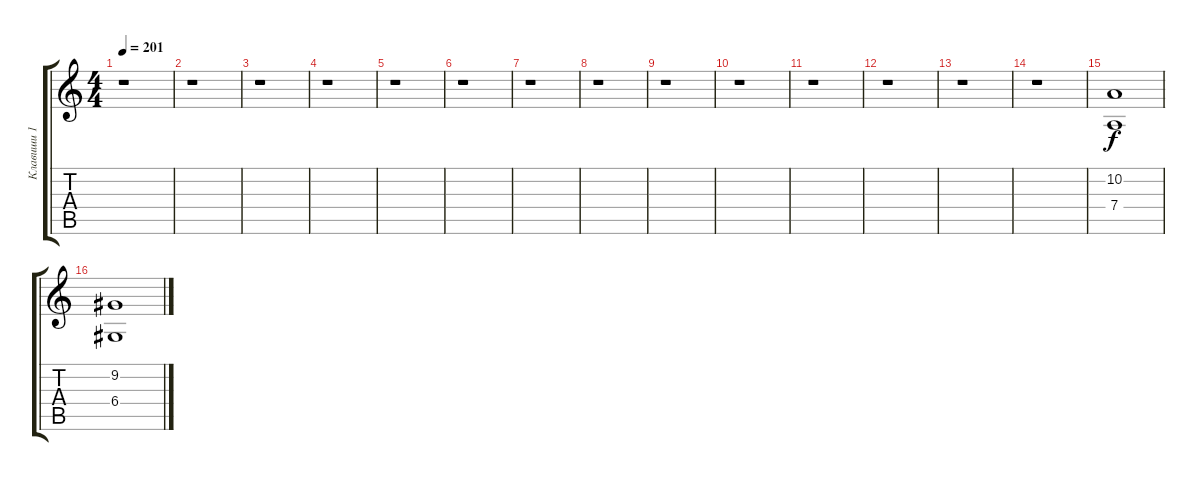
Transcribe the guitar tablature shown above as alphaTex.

\track ("Клавиши 1" "Клавиши 1") {instrument choiraahs}
\staff {score tabs}
\tuning (E4 B3 G3 D3 A2 E2) {hide}
\ts (4 4)
\tempo 201
\clef g2
\ks c
r.1{dy f} |
r.1 |
r.1 |
r.1 |
r.1 |
r.1 |
r.1 |
r.1 |
r.1 |
r.1 |
r.1 |
r.1 |
r.1 |
r.1 |
(10.2 7.4).1 |
(9.2 6.4).1
